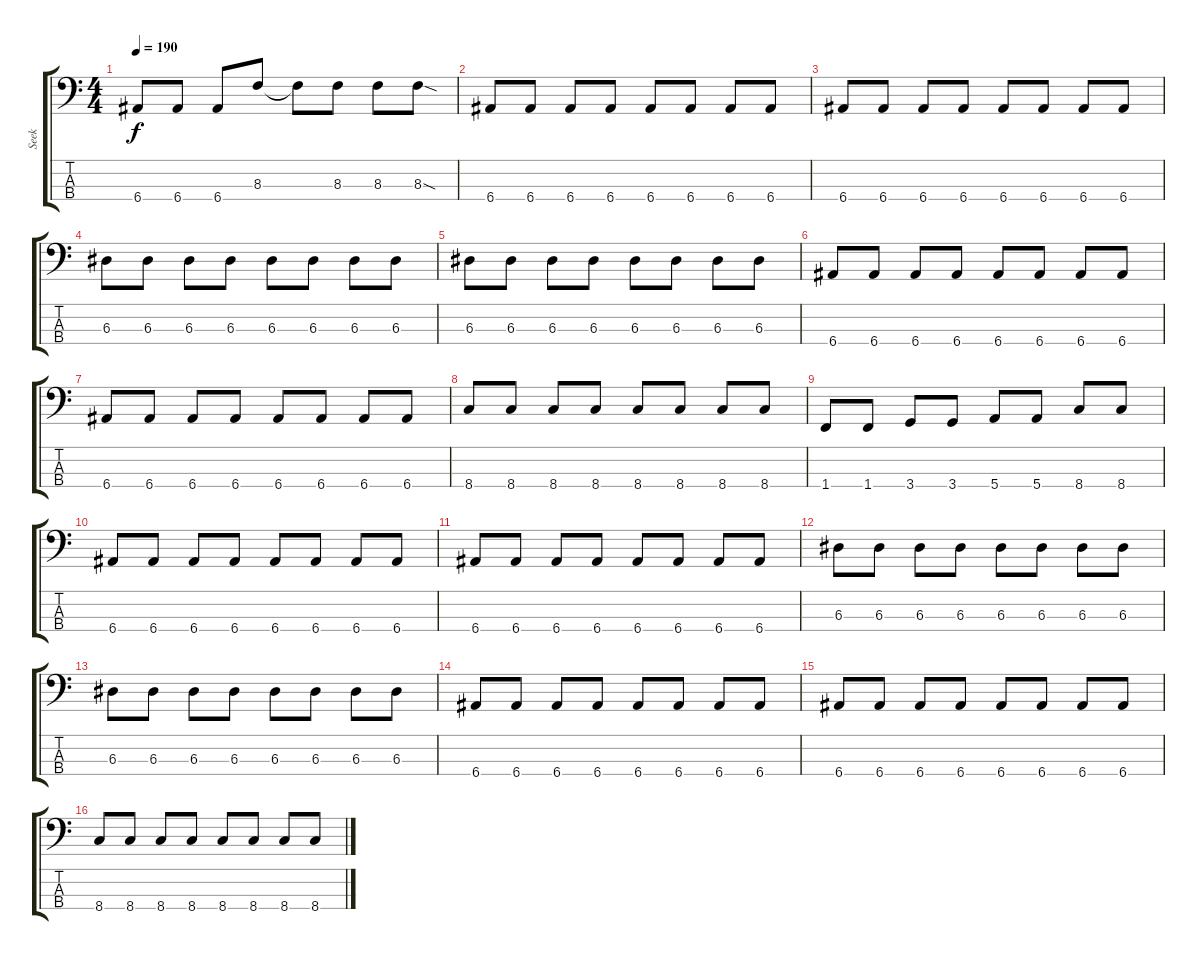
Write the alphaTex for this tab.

\track ("Seek" "Seek") {instrument electricbasspick}
\staff {score tabs}
\tuning (G2 D2 A1 E1) {hide}
\ts (4 4)
\tempo 190
\clef f4
\ks c
6.4.8{dy f} 6.4.8 6.4.8 8.3.8 8.3{t}.8 8.3.8 8.3.8 8.3{sod}.8 |
6.4.8 6.4.8 6.4.8 6.4.8 6.4.8 6.4.8 6.4.8 6.4.8 |
6.4.8 6.4.8 6.4.8 6.4.8 6.4.8 6.4.8 6.4.8 6.4.8 |
6.3.8 6.3.8 6.3.8 6.3.8 6.3.8 6.3.8 6.3.8 6.3.8 |
6.3.8 6.3.8 6.3.8 6.3.8 6.3.8 6.3.8 6.3.8 6.3.8 |
6.4.8 6.4.8 6.4.8 6.4.8 6.4.8 6.4.8 6.4.8 6.4.8 |
6.4.8 6.4.8 6.4.8 6.4.8 6.4.8 6.4.8 6.4.8 6.4.8 |
8.4.8 8.4.8 8.4.8 8.4.8 8.4.8 8.4.8 8.4.8 8.4.8 |
1.4.8 1.4.8 3.4.8 3.4.8 5.4.8 5.4.8 8.4.8 8.4.8 |
6.4.8 6.4.8 6.4.8 6.4.8 6.4.8 6.4.8 6.4.8 6.4.8 |
6.4.8 6.4.8 6.4.8 6.4.8 6.4.8 6.4.8 6.4.8 6.4.8 |
6.3.8 6.3.8 6.3.8 6.3.8 6.3.8 6.3.8 6.3.8 6.3.8 |
6.3.8 6.3.8 6.3.8 6.3.8 6.3.8 6.3.8 6.3.8 6.3.8 |
6.4.8 6.4.8 6.4.8 6.4.8 6.4.8 6.4.8 6.4.8 6.4.8 |
6.4.8 6.4.8 6.4.8 6.4.8 6.4.8 6.4.8 6.4.8 6.4.8 |
8.4.8 8.4.8 8.4.8 8.4.8 8.4.8 8.4.8 8.4.8 8.4.8
